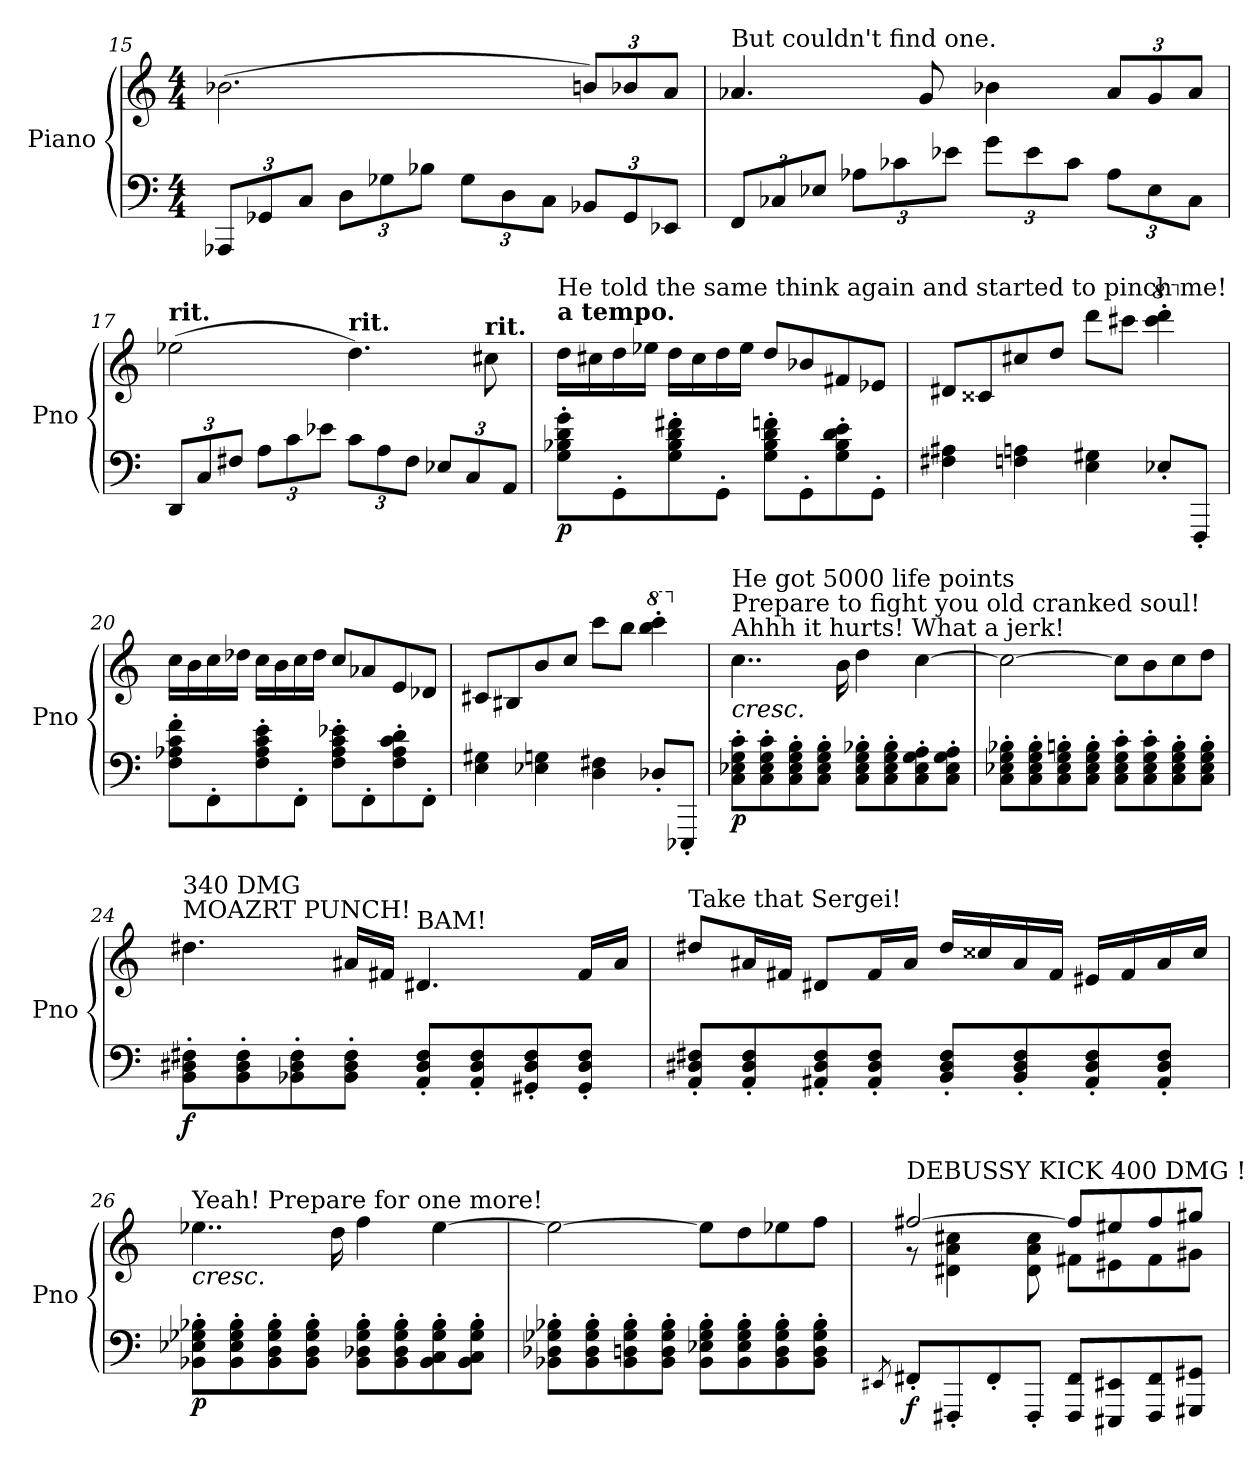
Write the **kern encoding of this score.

**kern	**kern	**dynam
*part1	*part1	*part1
*staff2	*staff1	*staff1/2
*I"Piano	*	*
*I'Pno	*	*
!!LO:LB:g=z
*clefF4	*clefG2	*
*k[]	*k[]	*
*M4/4	*M4/4	*
*Xbrackettup	*	*
=15	=15	=15
12AAA-X/L	(2.b-X\	.
12GG-X/	.	.
12C/J	.	.
12D\L	.	.
12G-X\	.	.
12B-X\J	.	.
12G-\L	.	.
12D\	.	.
12C\J	.	.
*	*Xbrackettup	*
12BB-X/L	12bn/L)	.
12GG-/	12b-X/	.
12EE-X/J	12a/J	.
=16	=16	=16
!	!LO:TX:a:t=But couldn't find one.	!
12FF/L	4.a-X/	.
12C-X/	.	.
12E-X/J	.	.
12A-X\L	.	.
12c-X\	.	.
.	8g/	.
12e-X\J	.	.
12g\L	4b-X\	.
12e-\	.	.
12c-\J	.	.
12A-\L	12a-/L	.
12E-\	12g/	.
12C-\J	12a-/J	.
=17	=17	=17
!	!LO:TX:a:B:t=rit.	!
12DD/L	(2ee-X\	.
12C/	.	.
12F#X/J	.	.
12A\L	.	.
12c\	.	.
12e-X\J	.	.
!	!LO:TX:a:B:t=rit.	!
12c\L	4.dd\)	.
12A\	.	.
12F#\J	.	.
12E-X/L	.	.
12C/	.	.
!	!LO:TX:a:B:t=rit.	!
.	8cc#X\	.
12AA/J	.	.
!!LO:PB:g=z
=18	=18	=18
!	!LO:TX:a:B:t=a tempo.	!
!	!LO:TX:a:t=He told the same think again and started to pinch me!	!
!	!	!LO:DY:b=2
8G\' 8B-X\' 8d\' 8g\'L	16dd\LL	p
.	16cc#X\	.
8GG'\	16dd\	.
.	16ee-X\JJ	.
8G\' 8B-\' 8d\' 8f#X\'	16dd\LL	.
.	16cc#\	.
8GG'\J	16dd\	.
.	16ee-\JJ	.
8G\' 8B-\' 8d\' 8fn\'L	8dd/L	.
8GG'\	8b-X/	.
8G\' 8B-\' 8d\' 8e\'	8f#X/	.
8GG'\J	8e-X/J	.
=19	=19	=19
4F#X\ 4A#X\	8d#X/L	.
.	8c##X/	.
4Fn\ 4An\	8cc#X/	.
.	8dd/J	.
4E\ 4G#X\	8ddd\L	.
.	8ccc#X\J	.
*	*8va	*
8E-X'/L	4cccc#\' 4dddd\'	.
8FFF'/J	.	.
=20	=20	=20
*	*X8va	*
8F\' 8A-X\' 8c\' 8f\'L	16cc\LL	.
.	16b\	.
8FF'\	16cc\	.
.	16dd-X\JJ	.
8F\' 8A-\' 8c\' 8e\'	16cc\LL	.
.	16b\	.
8FF'\J	16cc\	.
.	16dd-\JJ	.
8F\' 8A-\' 8c\' 8e-X\'L	8cc/L	.
8FF'\	8a-X/	.
8F\' 8A-\' 8c\' 8d\'	8e/	.
8FF'\J	8d-X/J	.
!!LO:LB:g=z
=21	=21	=21
4E\ 4G#X\	8c#X/L	.
.	8B#X/	.
4E-X\ 4Gn\	8b/	.
.	8cc/J	.
4D\ 4F#X\	8ccc\L	.
.	8bb\J	.
*	*8va	*
8D-X'/L	4bbb\' 4cccc\'	.
8EEE-X'/J	.	.
=22	=22	=22
*	*X8va	*
!	!LO:TX:b:i:t=cresc.	!
!	!LO:TX:a:t=Ahhh it hurts! What a jerk!	!
!	!LO:TX:a:t=Prepare to fight you old cranked soul!	!
!	!LO:TX:a:t=He got 5000 life points	!
!	!	!LO:DY:b=2
8C\' 8E-X\' 8G\' 8c\'L	4..cc\	p
8C\' 8E-\' 8G\' 8c\'	.	.
8C\' 8E-\' 8G\' 8B\'	.	.
8C\' 8E-\' 8G\' 8B\'J	.	.
.	16b\	.
8C\' 8E-\' 8G\' 8B-X\'L	4dd\	.
8C\' 8E-\' 8G\' 8B-\'	.	.
8C\' 8E-\' 8G\' 8A\'	[4cc\	.
8C\' 8E-\' 8G\' 8A\'J	.	.
=23	=23	=23
8C\' 8E-X\' 8G\' 8B-X\'L	2cc\_	.
8C\' 8E-\' 8G\' 8B-\'	.	.
8C\' 8E-\' 8G\' 8Bn\'	.	.
8C\' 8E-\' 8G\' 8B\'J	.	.
8C\' 8E-\' 8G\' 8c\'L	8cc\L]	.
8C\' 8E-\' 8G\' 8c\'	8b\	.
8C\' 8E-\' 8G\' 8B\'	8cc\	.
8C\' 8E-\' 8G\' 8B\'J	8dd\J	.
=24	=24	=24
!	!LO:TX:a:t=MOAZRT PUNCH!	!
!	!LO:TX:a:t=340 DMG	!
!	!	!LO:DY:b=2
8BB\' 8D#X\' 8F#X\'L	4.dd#X\	f
8BB\' 8D#\' 8F#\'	.	.
8BB-X\' 8D#\' 8F#\'	.	.
8BB-\' 8D#\' 8F#\'J	16a#X/LL	.
.	16f#X/JJ	.
!	!LO:TX:a:t=BAM!	!
8AA/' 8D#/' 8F#/'L	4.d#X/	.
8AA/' 8D#/' 8F#/'	.	.
8GG#X/' 8D#/' 8F#/'	.	.
8GG#/' 8D#/' 8F#/'J	16f#/LL	.
.	16a#/JJ	.
!!LO:LB:g=z
=25	=25	=25
!	!LO:TX:a:t=Take that Sergei!	!
8AA/' 8D#X/' 8F#X/'L	8dd#X/L	.
8AA/' 8D#/' 8F#/'	16a#X/L	.
.	16f#X/JJ	.
8AA#X/' 8D#/' 8F#/'	8d#X/L	.
8AA#/' 8D#/' 8F#/'J	16f#/L	.
.	16a#/JJ	.
8BB/' 8D#/' 8F#/'L	16dd#/LL	.
.	16cc##X/	.
8BB/' 8D#/' 8F#/'	16a#/	.
.	16f#/JJ	.
8AA#/' 8D#/' 8F#/'	16e#X/LL	.
.	16f#/	.
8AA#/' 8D#/' 8F#/'J	16a#/	.
.	16cc##/JJ	.
=26	=26	=26
!	!LO:TX:b:i:t=cresc.	!
!	!LO:TX:a:t=Yeah! Prepare for one more!	!
!	!	!LO:DY:b=2
8BB-X\' 8E-X\' 8G-X\' 8B-X\'L	4..ee-X\	p
8BB-\' 8E-\' 8G-\' 8B-\'	.	.
8BB-\' 8D\' 8G-\' 8B-\'	.	.
8BB-\' 8D\' 8G-\' 8B-\'J	.	.
.	16dd\	.
8BB-\' 8D-X\' 8G-\' 8B-\'L	4ff\	.
8BB-\' 8D-\' 8G-\' 8B-\'	.	.
8BB-\' 8C\' 8G-\' 8B-\'	[4ee-\	.
8BB-\' 8C\' 8G-\' 8B-\'J	.	.
=27	=27	=27
8BB-X\' 8D-X\' 8G-X\' 8B-X\'L	2ee-\_	.
8BB-\' 8D-\' 8G-\' 8B-\'	.	.
8BB-\' 8Dn\' 8G-\' 8B-\'	.	.
8BB-\' 8D\' 8G-\' 8B-\'J	.	.
8BB-\' 8E-X\' 8G-\' 8B-\'L	8ee-\L]	.
8BB-\' 8E-\' 8G-\' 8B-\'	8dd\	.
8BB-\' 8D\' 8G-\' 8B-\'	8ee-X\	.
8BB-\' 8D\' 8G-\' 8B-\'J	8ff\J	.
!!LO:LB:g=z
=28	=28	=28
8qEE#X/	.	.
*	*^	*
!	!LO:TX:a:t=DEBUSSY KICK 400 DMG !	!	!
!	!	!	!LO:DY:b=2
8FF#X'/L	[2ff#X/	8r	f
8FFF#X'/	.	4d#X\ 4a\ 4cc#X\	.
8FF#'/	.	.	.
8FFF#'/J	.	8d#\ 8a\ 8cc#\	.
8FFF#/ 8FF#/L	8ff#/L]	8f#X\L	.
8EEE#X/ 8EE#X/	8ee#X/	8e#X\	.
8FFF#/ 8FF#/	8ff#/	8f#\	.
8GGG#X/ 8GG#X/J	8gg#X/J	8g#X\J	.
*	*v	*v	*
=	=	=
*-	*-	*-
